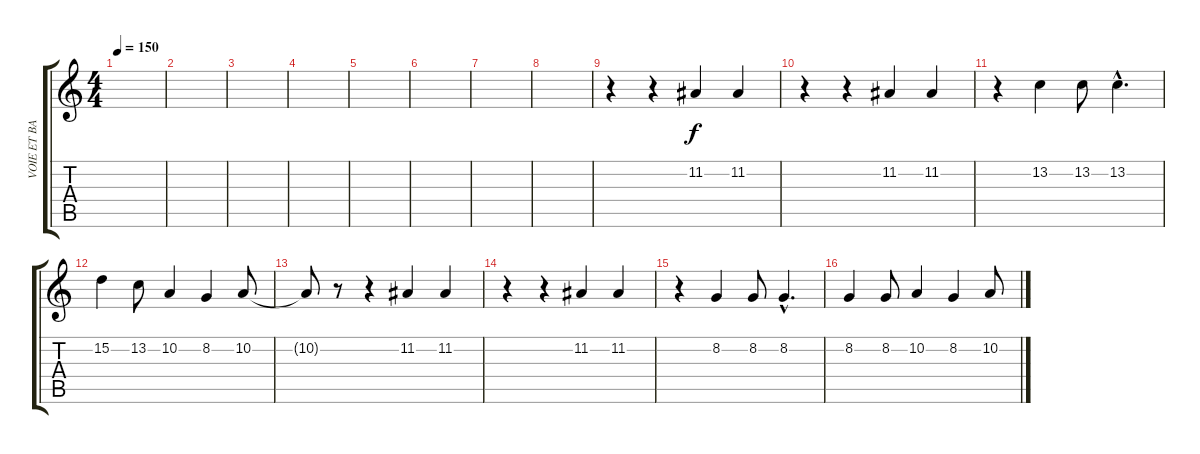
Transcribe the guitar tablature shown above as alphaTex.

\track ("VOIE ET BACKING VOCAL" "VOIE ET BA") {instrument stringensemble1}
\staff {score tabs}
\tuning (E4 B3 G3 D3 A2 E2) {hide}
\ts (4 4)
\tempo 150
\clef g2
\ks c
|
|
|
|
|
|
|
|
r.4 r.4 11.2.4 11.2.4 |
r.4 r.4 11.2.4 11.2.4 |
r.4 13.2.4 13.2.8 13.2{hac}.4{d} |
15.2.4 13.2.8 10.2.4 8.2.4 10.2.8 |
10.2{t}.8 r.8 r.4 11.2.4 11.2.4 |
r.4 r.4 11.2.4 11.2.4 |
r.4 8.2.4 8.2.8 8.2{hac}.4{d} |
8.2.4 8.2.8 10.2.4 8.2.4 10.2.8
